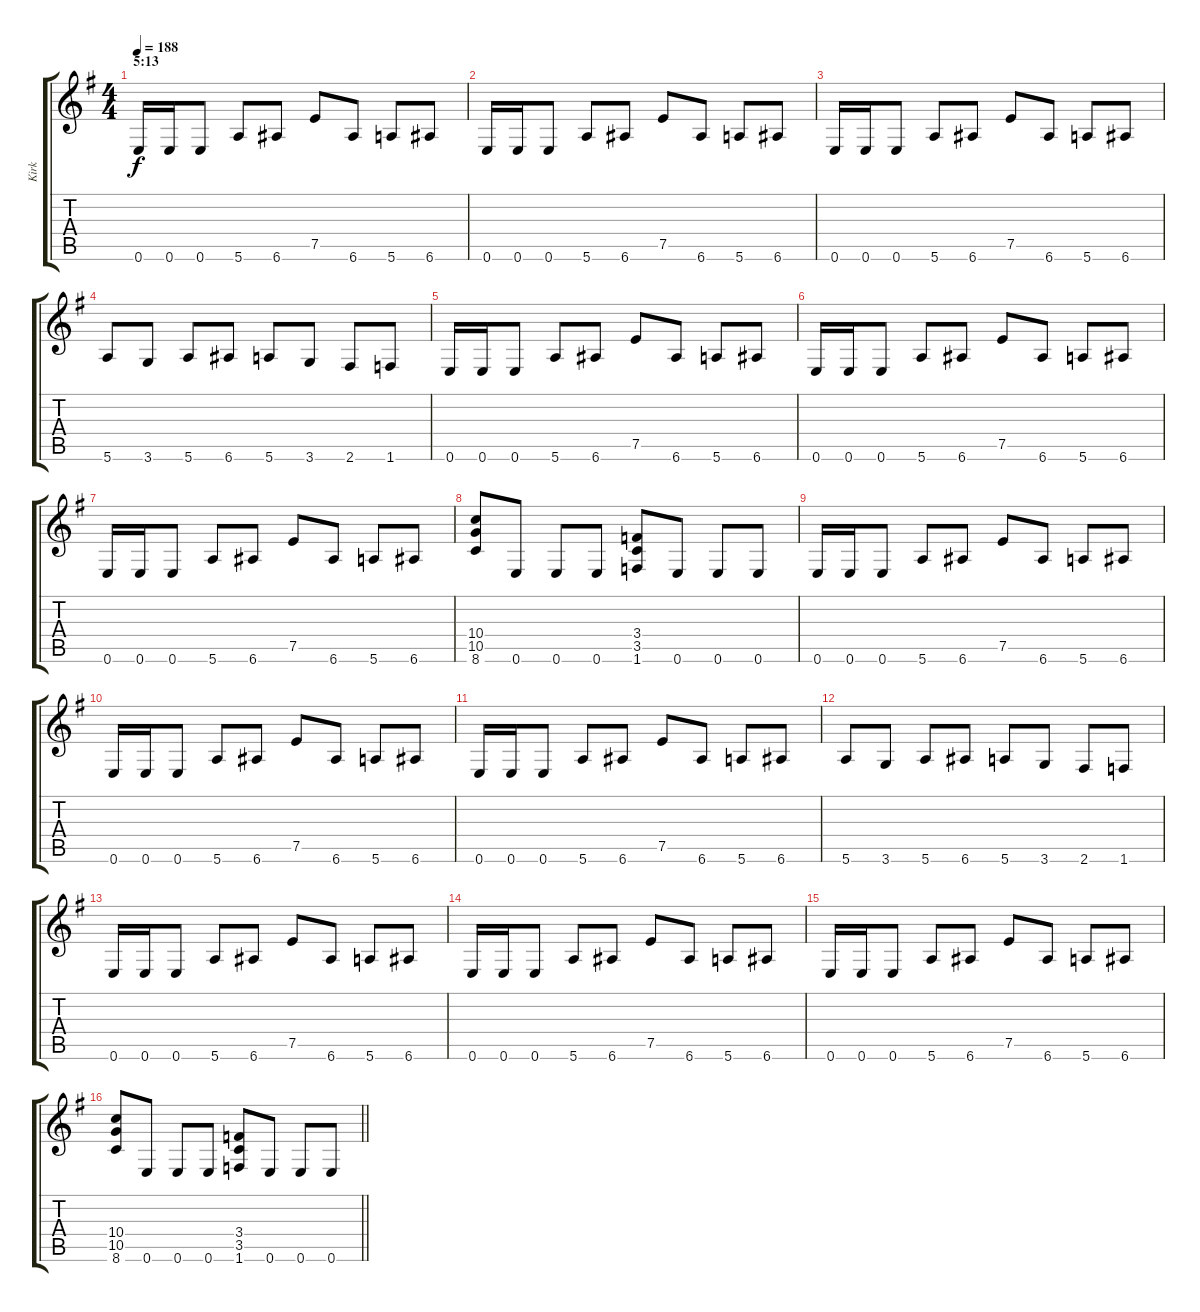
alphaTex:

\track ("Kirk" "Kirk") {instrument distortionguitar}
\staff {score tabs}
\tuning (E4 B3 G3 D3 A2 E2) {hide}
\ts (4 4)
\section ("" "5:13")
\tempo 188
\clef g2
\ks eminor
0.6.16{dy f} 0.6.16 0.6.8 5.6.8 6.6.8 7.5.8 6.6.8 5.6.8 6.6.8 |
0.6.16 0.6.16 0.6.8 5.6.8 6.6.8 7.5.8 6.6.8 5.6.8 6.6.8 |
0.6.16 0.6.16 0.6.8 5.6.8 6.6.8 7.5.8 6.6.8 5.6.8 6.6.8 |
5.6.8 3.6.8 5.6.8 6.6.8 5.6.8 3.6.8 2.6.8 1.6.8 |
0.6.16 0.6.16 0.6.8 5.6.8 6.6.8 7.5.8 6.6.8 5.6.8 6.6.8 |
0.6.16 0.6.16 0.6.8 5.6.8 6.6.8 7.5.8 6.6.8 5.6.8 6.6.8 |
0.6.16 0.6.16 0.6.8 5.6.8 6.6.8 7.5.8 6.6.8 5.6.8 6.6.8 |
(10.4 10.5 8.6).8 0.6.8 0.6.8 0.6.8 (3.4 3.5 1.6).8 0.6.8 0.6.8 0.6.8 |
0.6.16 0.6.16 0.6.8 5.6.8 6.6.8 7.5.8 6.6.8 5.6.8 6.6.8 |
0.6.16 0.6.16 0.6.8 5.6.8 6.6.8 7.5.8 6.6.8 5.6.8 6.6.8 |
0.6.16 0.6.16 0.6.8 5.6.8 6.6.8 7.5.8 6.6.8 5.6.8 6.6.8 |
5.6.8 3.6.8 5.6.8 6.6.8 5.6.8 3.6.8 2.6.8 1.6.8 |
0.6.16 0.6.16 0.6.8 5.6.8 6.6.8 7.5.8 6.6.8 5.6.8 6.6.8 |
0.6.16 0.6.16 0.6.8 5.6.8 6.6.8 7.5.8 6.6.8 5.6.8 6.6.8 |
0.6.16 0.6.16 0.6.8 5.6.8 6.6.8 7.5.8 6.6.8 5.6.8 6.6.8 |
\barLineRight lightlight
(10.4 10.5 8.6).8 0.6.8 0.6.8 0.6.8 (3.4 3.5 1.6).8 0.6.8 0.6.8 0.6.8
